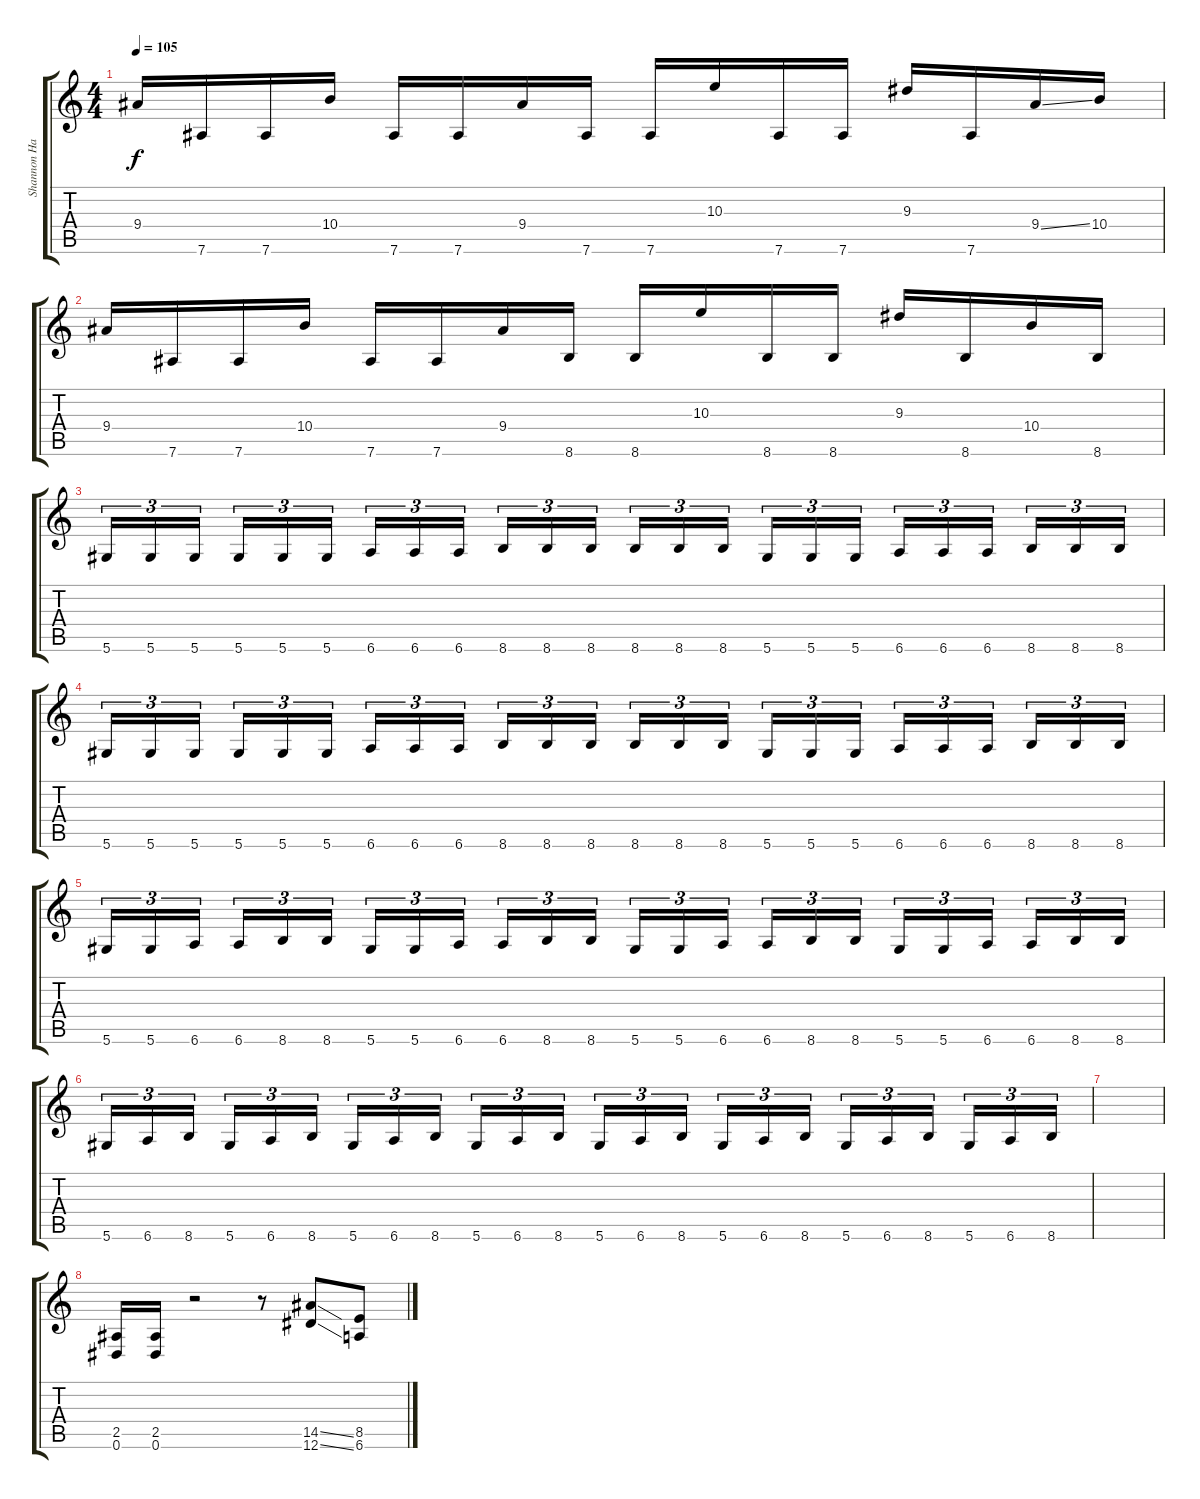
\track ("Shannon Hamm" "Shannon Ha") {instrument distortionguitar}
\staff {score tabs}
\tuning (Eb4 Bb3 Gb3 Db3 Ab2 Eb2) {hide}
\ts (4 4)
\tempo 105
\clef g2
\ks c
9.4.16{dy f} 7.6.16 7.6.16 10.4.16 7.6.16 7.6.16 9.4.16 7.6.16 7.6.16 10.3.16 7.6.16 7.6.16 9.3.16 7.6.16 9.4{ss}.16 10.4.16 |
9.4.16 7.6.16 7.6.16 10.4.16 7.6.16 7.6.16 9.4.16 8.6.16 8.6.16 10.3.16 8.6.16 8.6.16 9.3.16 8.6.16 10.4.16 8.6.16 |
5.6.16{tu (3 2)} 5.6.16{tu (3 2)} 5.6.16{tu (3 2)} 5.6.16{tu (3 2)} 5.6.16{tu (3 2)} 5.6.16{tu (3 2)} 6.6.16{tu (3 2)} 6.6.16{tu (3 2)} 6.6.16{tu (3 2)} 8.6.16{tu (3 2)} 8.6.16{tu (3 2)} 8.6.16{tu (3 2)} 8.6.16{tu (3 2)} 8.6.16{tu (3 2)} 8.6.16{tu (3 2)} 5.6.16{tu (3 2)} 5.6.16{tu (3 2)} 5.6.16{tu (3 2)} 6.6.16{tu (3 2)} 6.6.16{tu (3 2)} 6.6.16{tu (3 2)} 8.6.16{tu (3 2)} 8.6.16{tu (3 2)} 8.6.16{tu (3 2)} |
5.6.16{tu (3 2)} 5.6.16{tu (3 2)} 5.6.16{tu (3 2)} 5.6.16{tu (3 2)} 5.6.16{tu (3 2)} 5.6.16{tu (3 2)} 6.6.16{tu (3 2)} 6.6.16{tu (3 2)} 6.6.16{tu (3 2)} 8.6.16{tu (3 2)} 8.6.16{tu (3 2)} 8.6.16{tu (3 2)} 8.6.16{tu (3 2)} 8.6.16{tu (3 2)} 8.6.16{tu (3 2)} 5.6.16{tu (3 2)} 5.6.16{tu (3 2)} 5.6.16{tu (3 2)} 6.6.16{tu (3 2)} 6.6.16{tu (3 2)} 6.6.16{tu (3 2)} 8.6.16{tu (3 2)} 8.6.16{tu (3 2)} 8.6.16{tu (3 2)} |
5.6.16{tu (3 2)} 5.6.16{tu (3 2)} 6.6.16{tu (3 2)} 6.6.16{tu (3 2)} 8.6.16{tu (3 2)} 8.6.16{tu (3 2)} 5.6.16{tu (3 2)} 5.6.16{tu (3 2)} 6.6.16{tu (3 2)} 6.6.16{tu (3 2)} 8.6.16{tu (3 2)} 8.6.16{tu (3 2)} 5.6.16{tu (3 2)} 5.6.16{tu (3 2)} 6.6.16{tu (3 2)} 6.6.16{tu (3 2)} 8.6.16{tu (3 2)} 8.6.16{tu (3 2)} 5.6.16{tu (3 2)} 5.6.16{tu (3 2)} 6.6.16{tu (3 2)} 6.6.16{tu (3 2)} 8.6.16{tu (3 2)} 8.6.16{tu (3 2)} |
5.6.16{tu (3 2)} 6.6.16{tu (3 2)} 8.6.16{tu (3 2)} 5.6.16{tu (3 2)} 6.6.16{tu (3 2)} 8.6.16{tu (3 2)} 5.6.16{tu (3 2)} 6.6.16{tu (3 2)} 8.6.16{tu (3 2)} 5.6.16{tu (3 2)} 6.6.16{tu (3 2)} 8.6.16{tu (3 2)} 5.6.16{tu (3 2)} 6.6.16{tu (3 2)} 8.6.16{tu (3 2)} 5.6.16{tu (3 2)} 6.6.16{tu (3 2)} 8.6.16{tu (3 2)} 5.6.16{tu (3 2)} 6.6.16{tu (3 2)} 8.6.16{tu (3 2)} 5.6.16{tu (3 2)} 6.6.16{tu (3 2)} 8.6.16{tu (3 2)} |
|
(2.5 0.6).16 (2.5 0.6).16 r.2 r.8 (14.5{ss} 12.6{ss}).8 (8.5 6.6).8
